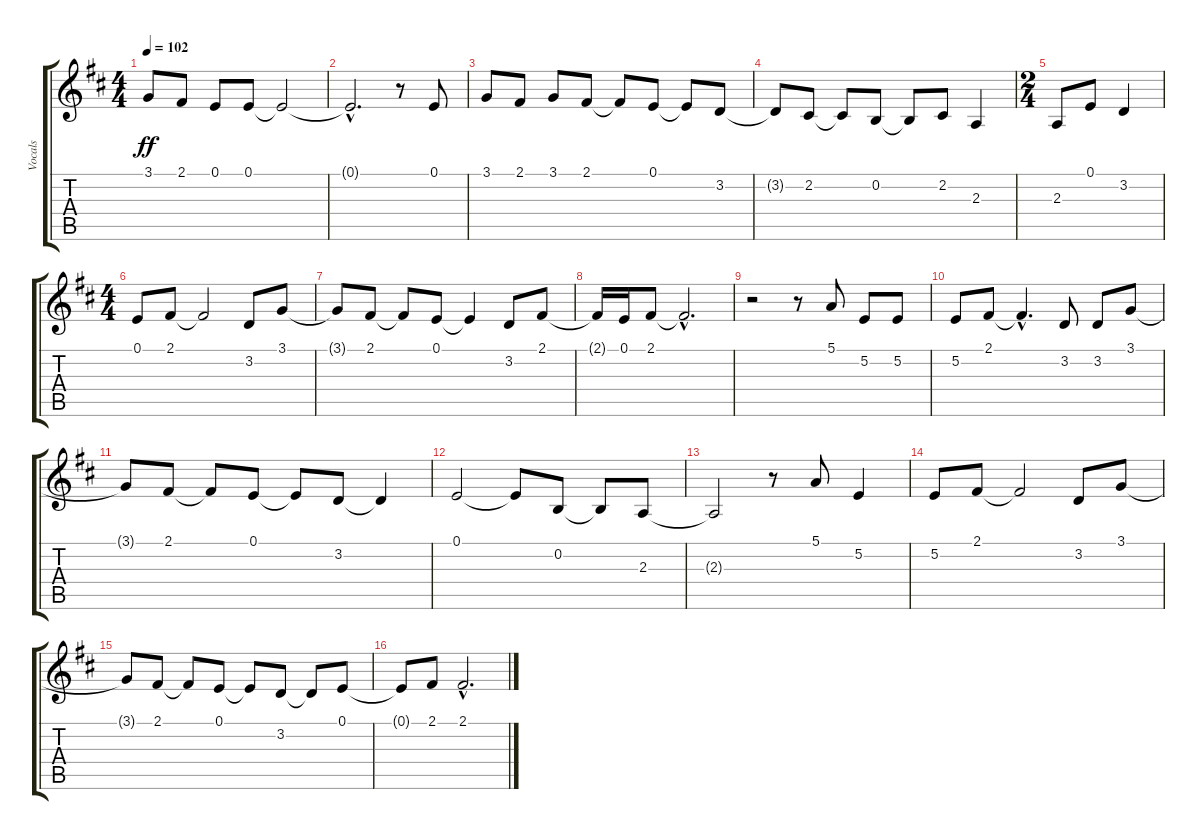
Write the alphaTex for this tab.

\track ("Vocals" "Vocals") {instrument ocarina}
\staff {score tabs}
\tuning (E4 B3 G3 D3 A2 E2) {hide}
\ts (4 4)
\tempo 102
\clef g2
\ks d
3.1.8{dy ff} 2.1.8 0.1.8 0.1.8 0.1{t}.2 |
0.1{hac t}.2{d} r.8 0.1.8 |
3.1.8 2.1.8 3.1.8 2.1.8 2.1{t}.8 0.1.8 0.1{t}.8 3.2.8 |
3.2{t}.8 2.2.8 2.2{t}.8 0.2.8 0.2{t}.8 2.2.8 2.3.4 |
\ts (2 4)
2.3.8 0.1.8 3.2.4 |
\ts (4 4)
0.1.8 2.1.8 2.1{t}.2 3.2.8 3.1.8 |
3.1{t}.8 2.1.8 2.1{t}.8 0.1.8 0.1{t}.4 3.2.8 2.1.8 |
2.1{t}.16 0.1.16 2.1.8 2.1{hac t}.2{d} |
r.2 r.8 5.1.8 5.2.8 5.2.8 |
5.2.8 2.1.8 2.1{hac t}.4{d} 3.2.8 3.2.8 3.1.8 |
3.1{t}.8 2.1.8 2.1{t}.8 0.1.8 0.1{t}.8 3.2.8 3.2{t}.4 |
0.1.2 0.1{t}.8 0.2.8 0.2{t}.8 2.3.8 |
2.3{t}.2 r.8 5.1.8 5.2.4 |
5.2.8 2.1.8 2.1{t}.2 3.2.8 3.1.8 |
3.1{t}.8 2.1.8 2.1{t}.8 0.1.8 0.1{t}.8 3.2.8 3.2{t}.8 0.1.8 |
0.1{t}.8 2.1.8 2.1{hac}.2{d}
